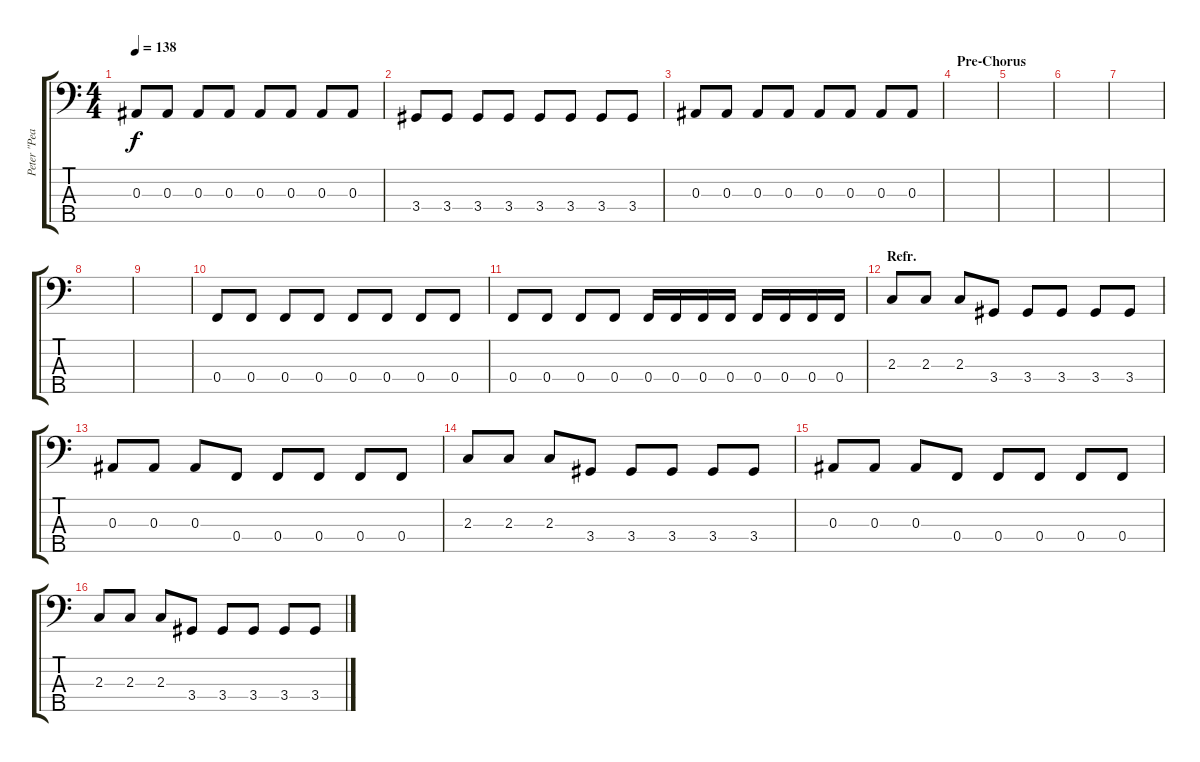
\track ("Peter \"Peavy\" Wagner" "Peter \"Pea") {instrument electricbassfinger}
\staff {score tabs}
\tuning (Ab2 Eb2 Bb1 F1 C1) {hide}
\ts (4 4)
\tempo 138
\clef f4
\ks c
0.3.8{dy f} 0.3.8 0.3.8 0.3.8 0.3.8 0.3.8 0.3.8 0.3.8 |
3.4.8 3.4.8 3.4.8 3.4.8 3.4.8 3.4.8 3.4.8 3.4.8 |
0.3.8 0.3.8 0.3.8 0.3.8 0.3.8 0.3.8 0.3.8 0.3.8 |
\section ("" "Pre-Chorus")
|
|
|
|
|
|
0.4.8 0.4.8 0.4.8 0.4.8 0.4.8 0.4.8 0.4.8 0.4.8 |
0.4.8 0.4.8 0.4.8 0.4.8 0.4.16 0.4.16 0.4.16 0.4.16 0.4.16 0.4.16 0.4.16 0.4.16 |
\section ("" "Refr.")
2.3.8 2.3.8 2.3.8 3.4.8 3.4.8 3.4.8 3.4.8 3.4.8 |
0.3.8 0.3.8 0.3.8 0.4.8 0.4.8 0.4.8 0.4.8 0.4.8 |
2.3.8 2.3.8 2.3.8 3.4.8 3.4.8 3.4.8 3.4.8 3.4.8 |
0.3.8 0.3.8 0.3.8 0.4.8 0.4.8 0.4.8 0.4.8 0.4.8 |
2.3.8 2.3.8 2.3.8 3.4.8 3.4.8 3.4.8 3.4.8 3.4.8
